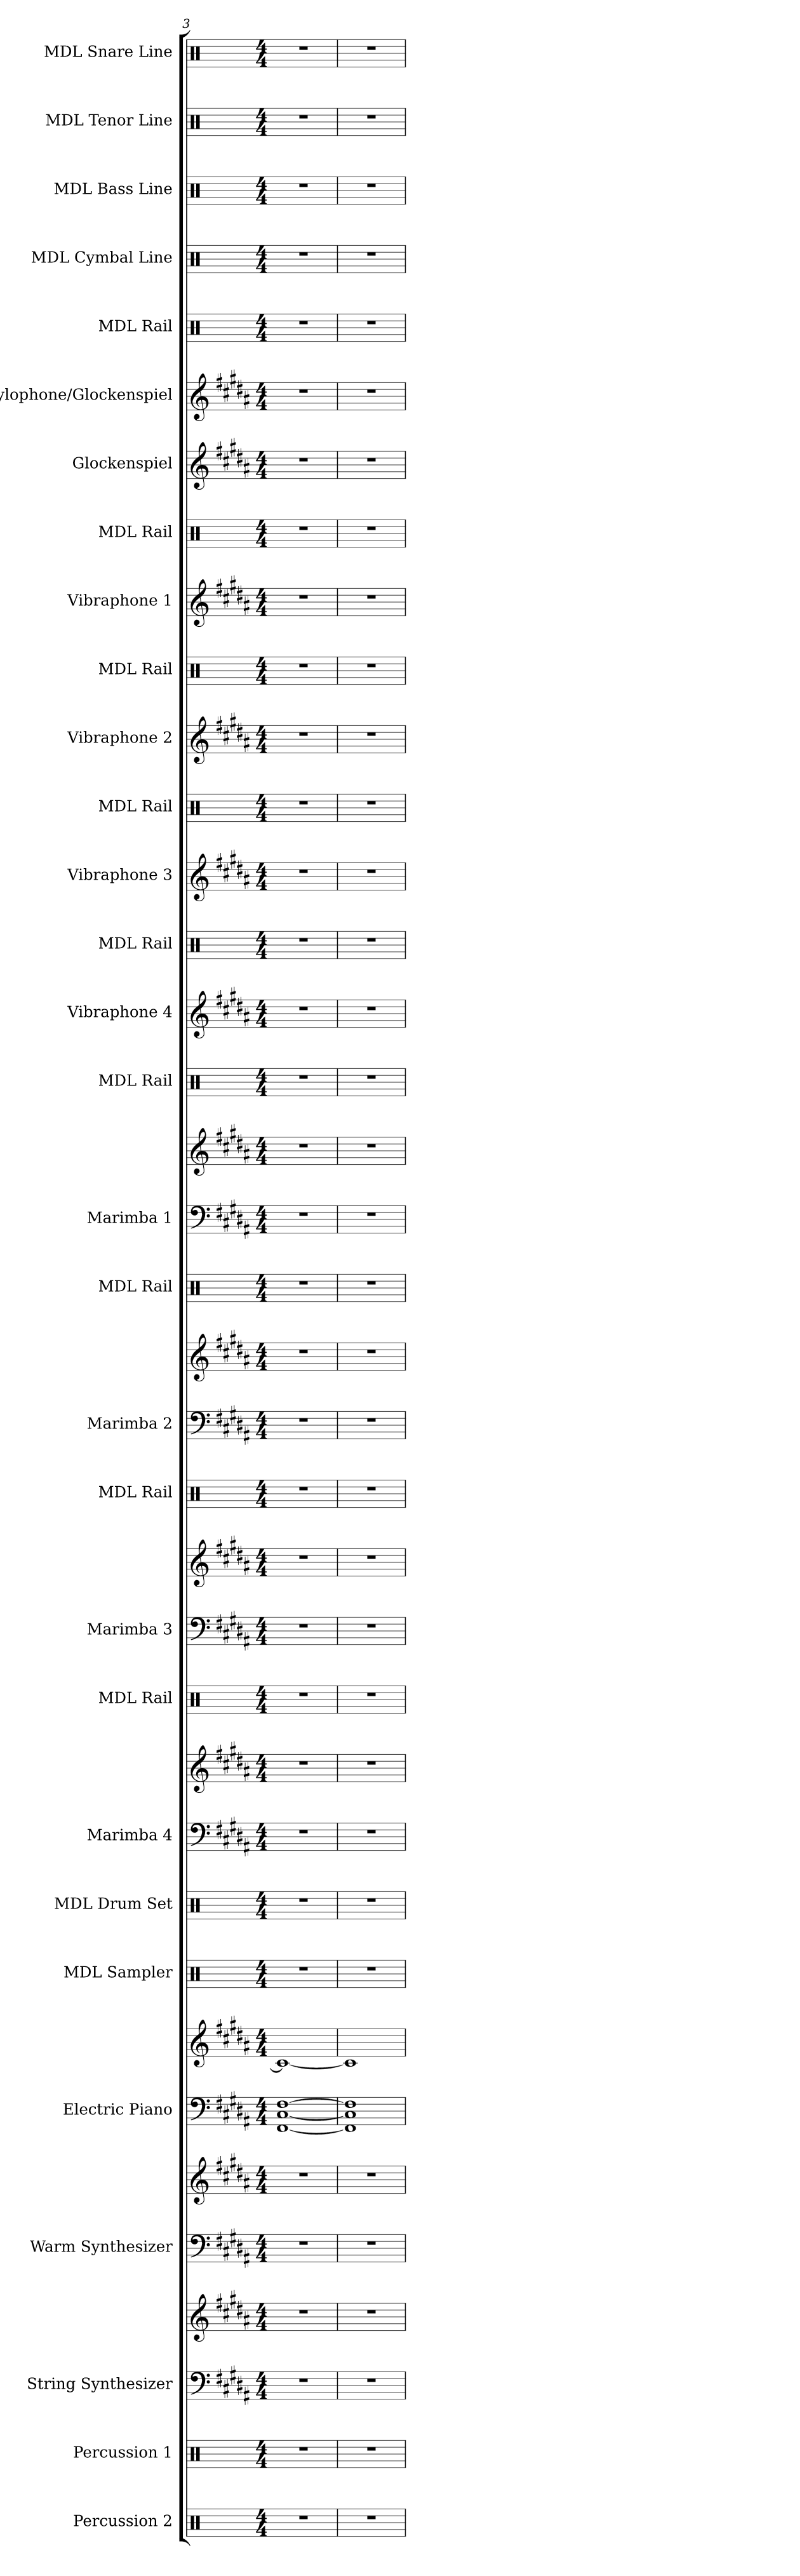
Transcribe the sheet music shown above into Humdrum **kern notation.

**kern	**kern	**kern	**kern	**kern	**kern	**kern	**kern	**kern	**kern	**kern	**kern	**kern	**kern	**kern	**kern	**kern	**kern	**kern	**kern	**kern	**kern	**kern	**kern	**kern	**kern	**kern	**kern	**kern	**kern	**kern	**kern	**kern	**kern	**kern	**kern	**kern
*part30	*part29	*part28	*part28	*part27	*part27	*part26	*part26	*part25	*part24	*part23	*part23	*part22	*part21	*part21	*part20	*part19	*part19	*part18	*part17	*part17	*part16	*part15	*part14	*part13	*part12	*part11	*part10	*part9	*part8	*part7	*part6	*part5	*part4	*part3	*part2	*part1
*staff37	*staff36	*staff35	*staff34	*staff33	*staff32	*staff31	*staff30	*staff29	*staff28	*staff27	*staff26	*staff25	*staff24	*staff23	*staff22	*staff21	*staff20	*staff19	*staff18	*staff17	*staff16	*staff15	*staff14	*staff13	*staff12	*staff11	*staff10	*staff9	*staff8	*staff7	*staff6	*staff5	*staff4	*staff3	*staff2	*staff1
*I"Percussion 2	*I"Percussion 1	*I"String Synthesizer	*	*I"Warm Synthesizer	*	*I"Electric Piano	*	*I"MDL Sampler	*I"MDL Drum Set	*I"Marimba 4	*	*I"MDL Rail	*I"Marimba 3	*	*I"MDL Rail	*I"Marimba 2	*	*I"MDL Rail	*I"Marimba 1	*	*I"MDL Rail	*I"Vibraphone 4	*I"MDL Rail	*I"Vibraphone 3	*I"MDL Rail	*I"Vibraphone 2	*I"MDL Rail	*I"Vibraphone 1	*I"MDL Rail	*I"Glockenspiel	*I"Xylophone/Glockenspiel	*I"MDL Rail	*I"MDL Cymbal Line	*I"MDL Bass Line	*I"MDL Tenor Line	*I"MDL Snare Line
*I'Perc.	*I'Perc.	*I'Synth.	*	*I'Synth.	*	*I'El. Pno.	*	*I'SLR.	*I'D. S.	*I'Mrm.	*	*	*I'Mrm.	*	*	*I'Mrm.	*	*	*I'Mrm.	*	*	*I'Vib.	*	*I'Vib.	*	*I'Vib.	*	*I'Vib.	*	*I'Glock.	*I'Xyl.	*	*I'C. L.	*I'B. L.	*I'T. L.	*I'S. L.
*clefX	*clefX	*clefF4	*clefG2	*clefF4	*clefG2	*clefF4	*clefG2	*clefX	*clefX	*clefF4	*clefG2	*clefX	*clefF4	*clefG2	*clefX	*clefF4	*clefG2	*clefX	*clefF4	*clefG2	*clefX	*clefG2	*clefX	*clefG2	*clefX	*clefG2	*clefX	*clefG2	*clefX	*clefG2	*clefG2	*clefX	*clefX	*clefX	*clefX	*clefX
*	*	*	*	*	*	*	*	*	*	*	*	*	*	*	*	*	*	*	*	*	*	*	*	*	*	*	*	*	*	*ITrd-14c-24	*ITrd-7c-12	*	*	*	*	*
*k[]	*k[]	*k[f#c#g#d#a#]	*k[f#c#g#d#a#]	*k[f#c#g#d#a#]	*k[f#c#g#d#a#]	*k[f#c#g#d#a#]	*k[f#c#g#d#a#]	*k[]	*k[]	*k[f#c#g#d#a#]	*k[f#c#g#d#a#]	*k[]	*k[f#c#g#d#a#]	*k[f#c#g#d#a#]	*k[]	*k[f#c#g#d#a#]	*k[f#c#g#d#a#]	*k[]	*k[f#c#g#d#a#]	*k[f#c#g#d#a#]	*k[]	*k[f#c#g#d#a#]	*k[]	*k[f#c#g#d#a#]	*k[]	*k[f#c#g#d#a#]	*k[]	*k[f#c#g#d#a#]	*k[]	*k[f#c#g#d#a#]	*k[f#c#g#d#a#]	*k[]	*k[]	*k[]	*k[]	*k[]
*M4/4	*M4/4	*M4/4	*M4/4	*M4/4	*M4/4	*M4/4	*M4/4	*M4/4	*M4/4	*M4/4	*M4/4	*M4/4	*M4/4	*M4/4	*M4/4	*M4/4	*M4/4	*M4/4	*M4/4	*M4/4	*M4/4	*M4/4	*M4/4	*M4/4	*M4/4	*M4/4	*M4/4	*M4/4	*M4/4	*M4/4	*M4/4	*M4/4	*M4/4	*M4/4	*M4/4	*M4/4
=3	=3	=3	=3	=3	=3	=3	=3	=3	=3	=3	=3	=3	=3	=3	=3	=3	=3	=3	=3	=3	=3	=3	=3	=3	=3	=3	=3	=3	=3	=3	=3	=3	=3	=3	=3	=3
1r	1r	1r	1r	1r	1r	[1FF# [1C# [1F#	1c#_	1r	1r	1r	1r	1r	1r	1r	1r	1r	1r	1r	1r	1r	1r	1r	1r	1r	1r	1r	1r	1r	1r	1r	1r	1r	1r	1r	1r	1r
=4	=4	=4	=4	=4	=4	=4	=4	=4	=4	=4	=4	=4	=4	=4	=4	=4	=4	=4	=4	=4	=4	=4	=4	=4	=4	=4	=4	=4	=4	=4	=4	=4	=4	=4	=4	=4
1r	1r	1r	1r	1r	1r	1FF#] 1C#] 1F#]	1c#]	1r	1r	1r	1r	1r	1r	1r	1r	1r	1r	1r	1r	1r	1r	1r	1r	1r	1r	1r	1r	1r	1r	1r	1r	1r	1r	1r	1r	1r
=	=	=	=	=	=	=	=	=	=	=	=	=	=	=	=	=	=	=	=	=	=	=	=	=	=	=	=	=	=	=	=	=	=	=	=	=
*-	*-	*-	*-	*-	*-	*-	*-	*-	*-	*-	*-	*-	*-	*-	*-	*-	*-	*-	*-	*-	*-	*-	*-	*-	*-	*-	*-	*-	*-	*-	*-	*-	*-	*-	*-	*-
